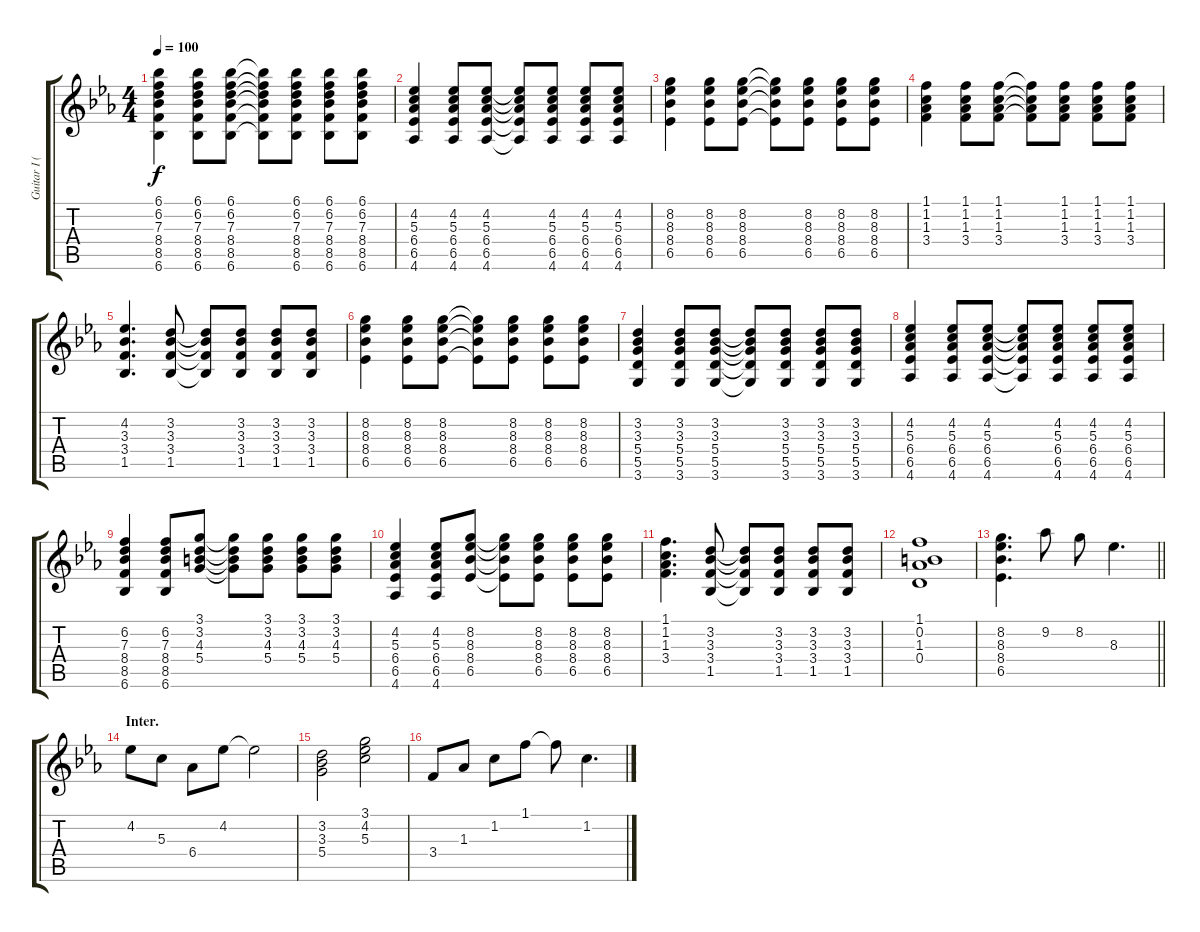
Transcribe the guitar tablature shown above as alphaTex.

\track ("Guitar I (Nakano Azusa)" "Guitar I (") {instrument overdrivenguitar}
\staff {score tabs}
\tuning (E4 B3 G3 D3 A2 E2) {hide}
\ts (4 4)
\tempo 100
\clef g2
\ks eb
(6.1 6.2 7.3 8.4 8.5 6.6).4{dy f} (6.1 6.2 7.3 8.4 8.5 6.6).8 (6.1 6.2 7.3 8.4 8.5 6.6).8 (6.1{t} 6.2{t} 7.3{t} 8.4{t} 8.5{t} 6.6{t}).8 (6.1 6.2 7.3 8.4 8.5 6.6).8 (6.1 6.2 7.3 8.4 8.5 6.6).8 (6.1 6.2 7.3 8.4 8.5 6.6).8 |
(4.2 5.3 6.4 6.5 4.6).4 (4.2 5.3 6.4 6.5 4.6).8 (4.2 5.3 6.4 6.5 4.6).8 (4.2{t} 5.3{t} 6.4{t} 6.5{t} 4.6{t}).8 (4.2 5.3 6.4 6.5 4.6).8 (4.2 5.3 6.4 6.5 4.6).8 (4.2 5.3 6.4 6.5 4.6).8 |
(8.2 8.3 8.4 6.5).4 (8.2 8.3 8.4 6.5).8 (8.2 8.3 8.4 6.5).8 (8.2{t} 8.3{t} 8.4{t} 6.5{t}).8 (8.2 8.3 8.4 6.5).8 (8.2 8.3 8.4 6.5).8 (8.2 8.3 8.4 6.5).8 |
(1.1 1.2 1.3 3.4).4 (1.1 1.2 1.3 3.4).8 (1.1 1.2 1.3 3.4).8 (1.1{t} 1.2{t} 1.3{t} 3.4{t}).8 (1.1 1.2 1.3 3.4).8 (1.1 1.2 1.3 3.4).8 (1.1 1.2 1.3 3.4).8 |
(4.2 3.3 3.4 1.5).4{d} (3.2 3.3 3.4 1.5).8 (3.2{t} 3.3{t} 3.4{t} 1.5{t}).8 (3.2 3.3 3.4 1.5).8 (3.2 3.3 3.4 1.5).8 (3.2 3.3 3.4 1.5).8 |
(8.2 8.3 8.4 6.5).4 (8.2 8.3 8.4 6.5).8 (8.2 8.3 8.4 6.5).8 (8.2{t} 8.3{t} 8.4{t} 6.5{t}).8 (8.2 8.3 8.4 6.5).8 (8.2 8.3 8.4 6.5).8 (8.2 8.3 8.4 6.5).8 |
(3.2 3.3 5.4 5.5 3.6).4 (3.2 3.3 5.4 5.5 3.6).8 (3.2 3.3 5.4 5.5 3.6).8 (3.2{t} 3.3{t} 5.4{t} 5.5{t} 3.6{t}).8 (3.2 3.3 5.4 5.5 3.6).8 (3.2 3.3 5.4 5.5 3.6).8 (3.2 3.3 5.4 5.5 3.6).8 |
(4.2 5.3 6.4 6.5 4.6).4 (4.2 5.3 6.4 6.5 4.6).8 (4.2 5.3 6.4 6.5 4.6).8 (4.2{t} 5.3{t} 6.4{t} 6.5{t} 4.6{t}).8 (4.2 5.3 6.4 6.5 4.6).8 (4.2 5.3 6.4 6.5 4.6).8 (4.2 5.3 6.4 6.5 4.6).8 |
(6.2 7.3 8.4 8.5 6.6).4 (6.2 7.3 8.4 8.5 6.6).8 (3.1 3.2 4.3 5.4).8 (3.1{t} 3.2{t} 4.3{t} 5.4{t}).8 (3.1 3.2 4.3 5.4).8 (3.1 3.2 4.3 5.4).8 (3.1 3.2 4.3 5.4).8 |
(4.2 5.3 6.4 6.5 4.6).4 (4.2 5.3 6.4 6.5 4.6).8 (8.2 8.3 8.4 6.5).8 (8.2{t} 8.3{t} 8.4{t} 6.5{t}).8 (8.2 8.3 8.4 6.5).8 (8.2 8.3 8.4 6.5).8 (8.2 8.3 8.4 6.5).8 |
(1.1 1.2 1.3 3.4).4{d} (3.2 3.3 3.4 1.5).8 (3.2{t} 3.3{t} 3.4{t} 1.5{t}).8 (3.2 3.3 3.4 1.5).8 (3.2 3.3 3.4 1.5).8 (3.2 3.3 3.4 1.5).8 |
(1.1 0.2 1.3 0.4).1 |
\barLineRight lightlight
(8.2 8.3 8.4 6.5).4{d} 9.2.8 8.2.8 8.3.4{d} |
\section ("" "Inter.")
4.2.8 5.3.8 6.4.8 4.2.8 4.2{t}.2 |
(3.2 3.3 5.4).2 (3.1 4.2 5.3).2 |
3.4.8 1.3.8 1.2.8 1.1.8 1.1{t}.8 1.2.4{d}
